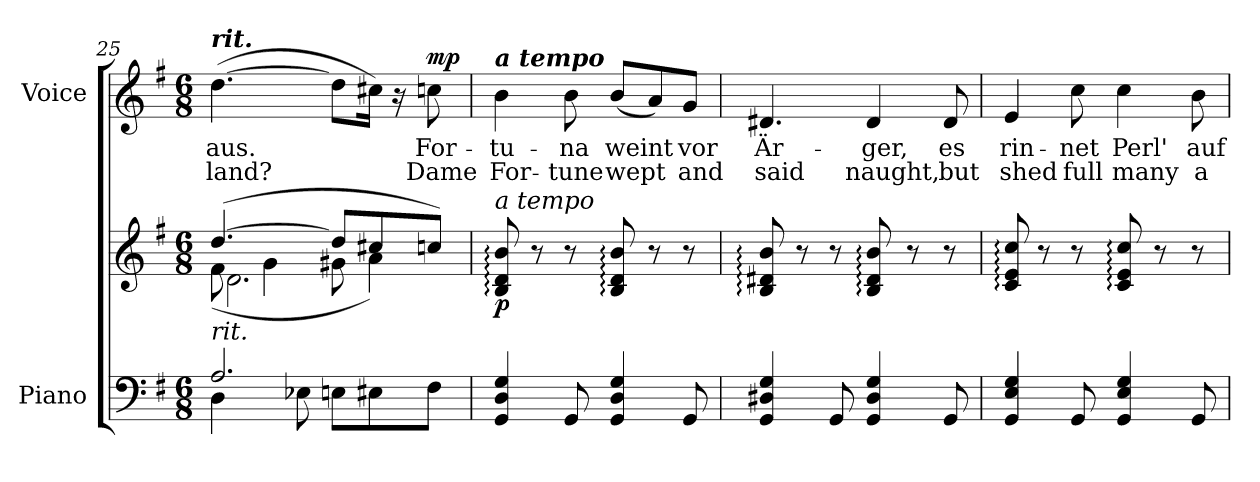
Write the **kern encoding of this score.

**kern	**kern	**dynam	**kern	**text	**text	**dynam
*part2	*part2	*part2	*part1	*part1	*part1	*part1
*staff3	*staff2	*staff2/3	*staff1	*staff1	*staff1	*staff1
*I"Piano	*	*	*I"Voice	*	*	*
*I'Pno	*	*	*	*	*	*
*clefF4	*clefG2	*	*clefG2	*	*	*
*k[f#]	*k[f#]	*	*k[f#]	*	*	*
*M6/8	*M6/8	*	*M6/8	*	*	*
=25	=25	=25	=25	=25	=25	=25
*^	*^	*	*	*	*	*
*	*	*	*^	*	*	*	*	*
!	!	!	!	!	!	!LO:TX:a:Bi:t=rit.	!	!	!
!LO:TX:a:i:t=rit.	!	!	!	!	!	!	!	!	!
!	!	!	!	!	!	!	!LO:LY:b	!LO:LY:b	!
2.A/	4D\	(>[4.dd/	(<8f#\	2.d\	.	(>[4.dd\	-aus.	land?	.
.	.	.	4g\	.	.	.	.	.	.
.	8E-X\	.	.	.	.	.	.	.	.
.	8En\L	8dd/L]	8g#X\	.	.	8dd\L]	.	.	.
.	8E#X\	8cc#X/	4a\)	.	.	16cc#X\Jk)	.	.	.
.	.	.	.	.	.	16r	.	.	.
!	!	!	!	!	!	!	!LO:LY:b	!LO:LY:b	!LO:DY:a
.	8F#\J	8ccn/J)	.	.	.	8ccn\	For-	Dame	mp
*	*	*v	*v	*v	*	*	*	*	*
!!LO:PB:g=z
=26	=26	=26	=26	=26	=26	=26	=26
!	!	!	!	!LO:TX:a:Bi:t=a tempo	!	!	!
!	!	!LO:TX:a:i:t=a tempo	!	!	!	!	!
!	!	!	!LO:DY:b	!	!LO:LY:b	!LO:LY:b	!
*v	*v	*	*	*	*	*	*
4GG/ 4D/ 4G/	8B/: 8d/: 8b/:	p	4b\	-tu-	For-	.
.	8r	.	.	.	.	.
!	!	!	!	!LO:LY:b	!LO:LY:b	!
8GG/	8r	.	8b\	-na	-tune	.
!	!	!	!	!LO:LY:b	!LO:LY:b	!
4GG/ 4D/ 4G/	8B/: 8d/: 8b/:	.	(<8b/L	weint	wept	.
.	8r	.	8a/)	.	.	.
!	!	!	!	!LO:LY:b	!LO:LY:b	!
8GG/	8r	.	8g/J	vor	and	.
=27	=27	=27	=27	=27	=27	=27
!	!	!	!	!LO:LY:b	!LO:LY:b	!
4GG/ 4D#X/ 4G/	8B/: 8d#X/: 8b/:	.	4.d#X/	Är-	said	.
.	8r	.	.	.	.	.
8GG/	8r	.	.	.	.	.
!	!	!	!	!LO:LY:b	!LO:LY:b	!
4GG/ 4D#/ 4G/	8B/: 8d#/: 8b/:	.	4d#/	-ger,	naught,	.
.	8r	.	.	.	.	.
!	!	!	!	!LO:LY:b	!LO:LY:b	!
8GG/	8r	.	8d#/	es	but	.
=28	=28	=28	=28	=28	=28	=28
!	!	!	!	!LO:LY:b	!LO:LY:b	!
4GG/ 4E/ 4G/	8c/: 8e/: 8cc/:	.	4e/	rin-	shed	.
.	8r	.	.	.	.	.
!	!	!	!	!LO:LY:b	!LO:LY:b	!
8GG/	8r	.	8cc\	-net	full	.
!	!	!	!	!LO:LY:b	!LO:LY:b	!
4GG/ 4E/ 4G/	8c/: 8e/: 8cc/:	.	4cc\	Perl'	many	.
.	8r	.	.	.	.	.
!	!	!	!	!LO:LY:b	!LO:LY:b	!
8GG/	8r	.	8b\	auf	a	.
=	=	=	=	=	=	=
*-	*-	*-	*-	*-	*-	*-
